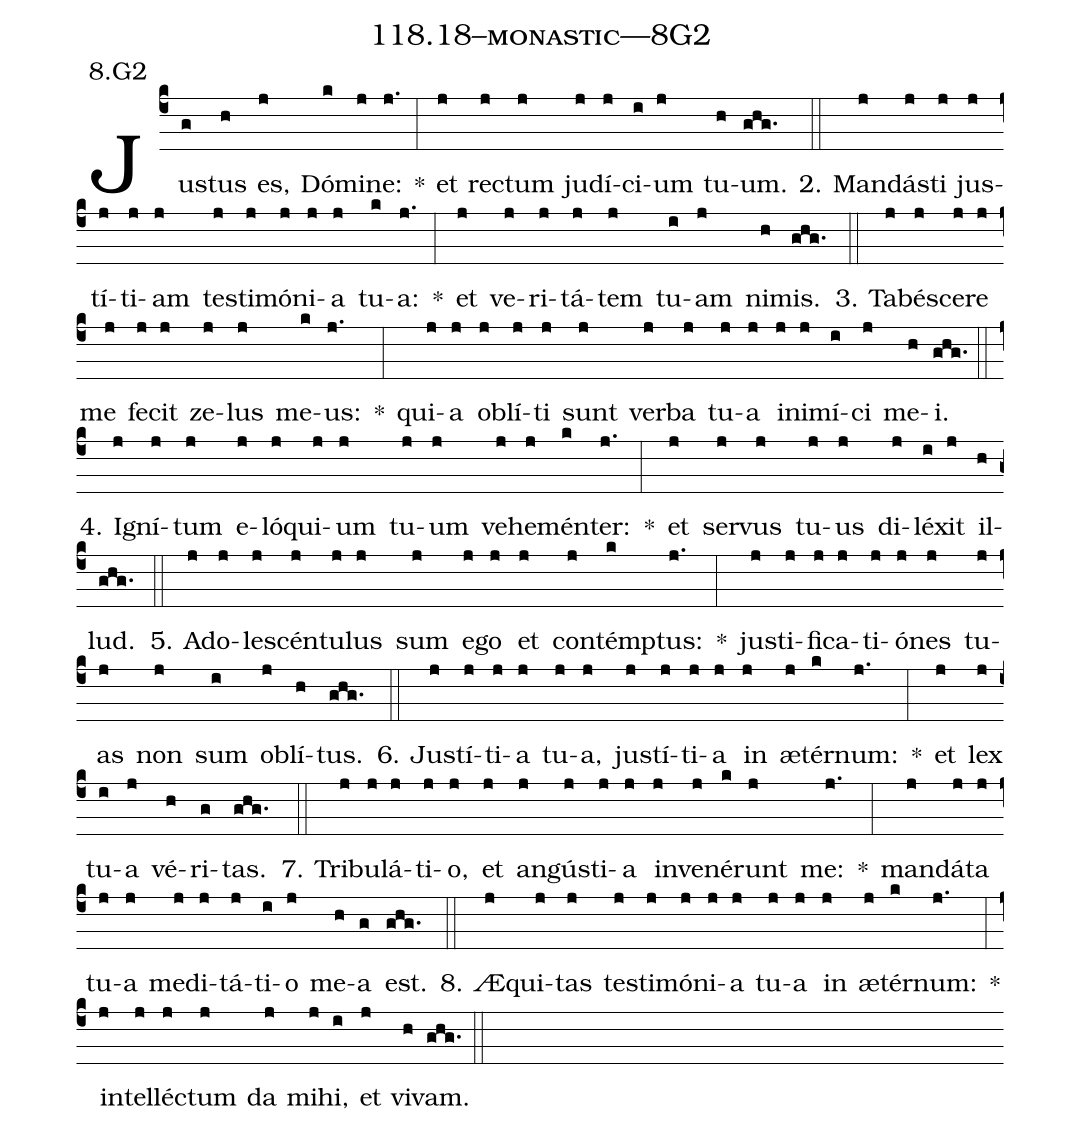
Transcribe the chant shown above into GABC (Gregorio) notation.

name: 118.18--monastic---8G2;
annotation: 8.G2;
%%
(c4)Jus(g)tus(h) es,(j) Dó(k)mi(j)ne:(j.) *(:) et(j) rec(j)tum(j) ju(j)dí(j)ci(i)um(j) tu(h)um.(ghg.) (::)
2. Man(j)dás(j)ti(j) jus(j)tí(j)ti(j)am(j) tes(j)ti(j)mó(j)ni(j)a(j) tu(k)a:(j.) *(:) et(j) ve(j)ri(j)tá(j)tem(j) tu(i)am(j) ni(h)mis.(ghg.) (::)
3. Ta(j)bé(j)sce(j)re(j) me(j) fe(j)cit(j) ze(j)lus(j) me(k)us:(j.) *(:) qui(j)a(j) ob(j)lí(j)ti(j) sunt(j) ver(j)ba(j) tu(j)a(j) in(j)i(j)mí(i)ci(j) me(h)i.(ghg.) (::)
4. I(j)gní(j)tum(j) e(j)ló(j)qui(j)um(j) tu(j)um(j) ve(j)he(j)mén(k)ter:(j.) *(:) et(j) ser(j)vus(j) tu(j)us(j) di(j)lé(i)xit(j) il(h)lud.(ghg.) (::)
5. Ad(j)o(j)le(j)scén(j)tu(j)lus(j) sum(j) e(j)go(j) et(j) con(j)témp(k)tus:(j.) *(:) jus(j)ti(j)fi(j)ca(j)ti(j)ó(j)nes(j) tu(j)as(j) non(j) sum(i) ob(j)lí(h)tus.(ghg.) (::)
6. Jus(j)tí(j)ti(j)a(j) tu(j)a,(j) jus(j)tí(j)ti(j)a(j) in(j) æ(j)tér(k)num:(j.) *(:) et(j) lex(j) tu(i)a(j) vé(h)ri(g)tas.(ghg.) (::)
7. Tri(j)bu(j)lá(j)ti(j)o,(j) et(j) an(j)gús(j)ti(j)a(j) in(j)ve(j)né(k)runt(j) me:(j.) *(:) man(j)dá(j)ta(j) tu(j)a(j) me(j)di(j)tá(j)ti(i)o(j) me(h)a(g) est.(ghg.) (::)
8. Æ(j)qui(j)tas(j) tes(j)ti(j)mó(j)ni(j)a(j) tu(j)a(j) in(j) æ(j)tér(k)num:(j.) *(:) in(j)tel(j)léc(j)tum(j) da(j) mi(j)hi,(i) et(j) vi(h)vam.(ghg.) (::)
